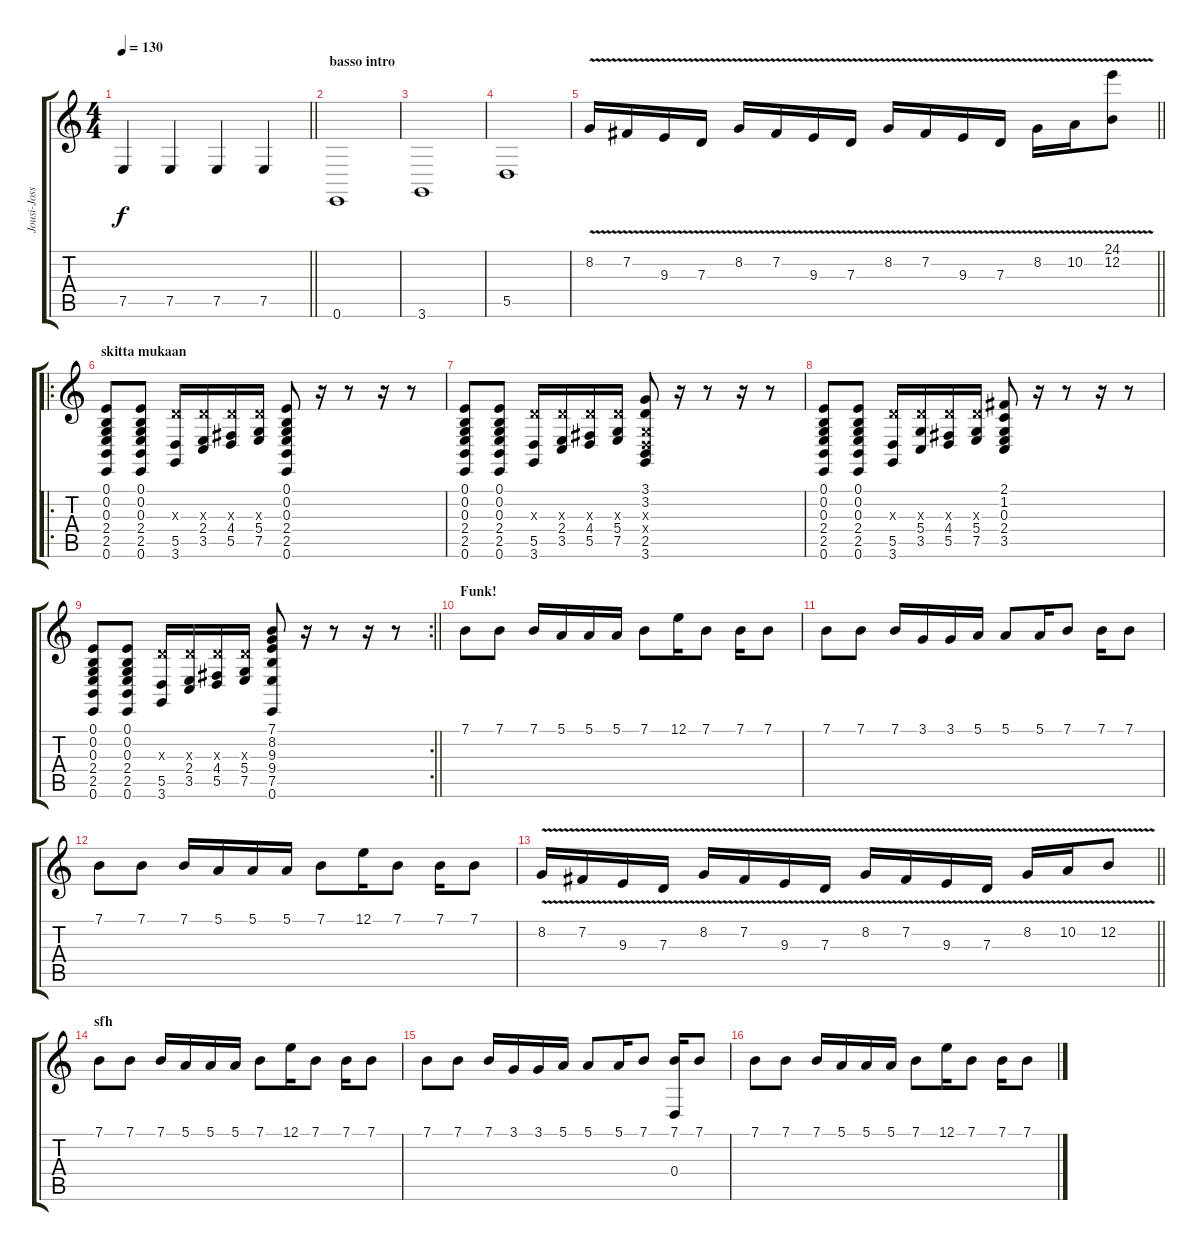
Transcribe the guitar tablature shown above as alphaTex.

\track ("Jousi-Jossu" "Jousi-Joss") {instrument tremolostrings}
\staff {score tabs}
\tuning (E4 B3 G3 D3 A2 E2) {hide}
\ts (4 4)
\tempo 130
\clef g2
\barLineRight lightlight
\ks c
7.5.4{dy f instrument tremolostrings} 7.5.4 7.5.4 7.5.4 |
\section ("" "basso intro")
0.6.1 |
3.6.1 |
5.5.1 |
\barLineRight lightlight
8.2{v}.16 7.2{v}.16 9.3{v}.16 7.3{v}.16 8.2{v}.16 7.2{v}.16 9.3{v}.16 7.3{v}.16 8.2{v}.16 7.2{v}.16 9.3{v}.16 7.3{v}.16 8.2{v}.16 10.2{v}.16 (24.1 12.2{v}).8 |
\ro
\section ("" "skitta mukaan")
(0.1 0.2 0.3 2.4 2.5 0.6).8 (0.1 0.2 0.3 2.4 2.5 0.6).8 (7.3{x} 5.5 3.6).16 (7.3{x} 2.4 3.5).16 (7.3{x} 4.4 5.5).16 (7.3{x} 5.4 7.5).16 (0.1 0.2 0.3 2.4 2.5 0.6).8 r.16 r.8 r.16 r.8 |
(0.1 0.2 0.3 2.4 2.5 0.6).8 (0.1 0.2 0.3 2.4 2.5 0.6).8 (7.3{x} 5.5 3.6).16 (7.3{x} 2.4 3.5).16 (7.3{x} 4.4 5.5).16 (7.3{x} 5.4 7.5).16 (3.1 3.2 0.3{x} 0.4{x} 2.5 3.6).8 r.16 r.8 r.16 r.8 |
(0.1 0.2 0.3 2.4 2.5 0.6).8 (0.1 0.2 0.3 2.4 2.5 0.6).8 (7.3{x} 5.5 3.6).16 (7.3{x} 5.4 3.5).16 (7.3{x} 4.4 5.5).16 (7.3{x} 5.4 7.5).16 (2.1 1.2 0.3 2.4 3.5).8 r.16 r.8 r.16 r.8 |
\rc 2
\barLineRight lightlight
(0.1 0.2 0.3 2.4 2.5 0.6).8 (0.1 0.2 0.3 2.4 2.5 0.6).8 (7.3{x} 5.5 3.6).16 (7.3{x} 2.4 3.5).16 (7.3{x} 4.4 5.5).16 (7.3{x} 5.4 7.5).16 (7.1 8.2 9.3 9.4 7.5 0.6).8 r.16 r.8 r.16 r.8 |
\section ("" "Funk!")
7.1.8 7.1.8 7.1.16 5.1.16 5.1.16 5.1.16 7.1.8 12.1.16 7.1.8 7.1.16 7.1.8 |
7.1.8 7.1.8 7.1.16 3.1.16 3.1.16 5.1.16 5.1.8 5.1.16 7.1.8 7.1.16 7.1.8 |
7.1.8 7.1.8 7.1.16 5.1.16 5.1.16 5.1.16 7.1.8 12.1.16 7.1.8 7.1.16 7.1.8 |
\barLineRight lightlight
8.2{v}.16 7.2{v}.16 9.3{v}.16 7.3{v}.16 8.2{v}.16 7.2{v}.16 9.3{v}.16 7.3{v}.16 8.2{v}.16 7.2{v}.16 9.3{v}.16 7.3{v}.16 8.2{v}.16 10.2{v}.16 12.2{v}.8 |
\section ("" "sfh")
7.1.8 7.1.8 7.1.16 5.1.16 5.1.16 5.1.16 7.1.8 12.1.16 7.1.8 7.1.16 7.1.8 |
7.1.8 7.1.8 7.1.16 3.1.16 3.1.16 5.1.16 5.1.8 5.1.16 7.1.8 (7.1 0.4).16 7.1.8 |
7.1.8 7.1.8 7.1.16 5.1.16 5.1.16 5.1.16 7.1.8 12.1.16 7.1.8 7.1.16 7.1.8
